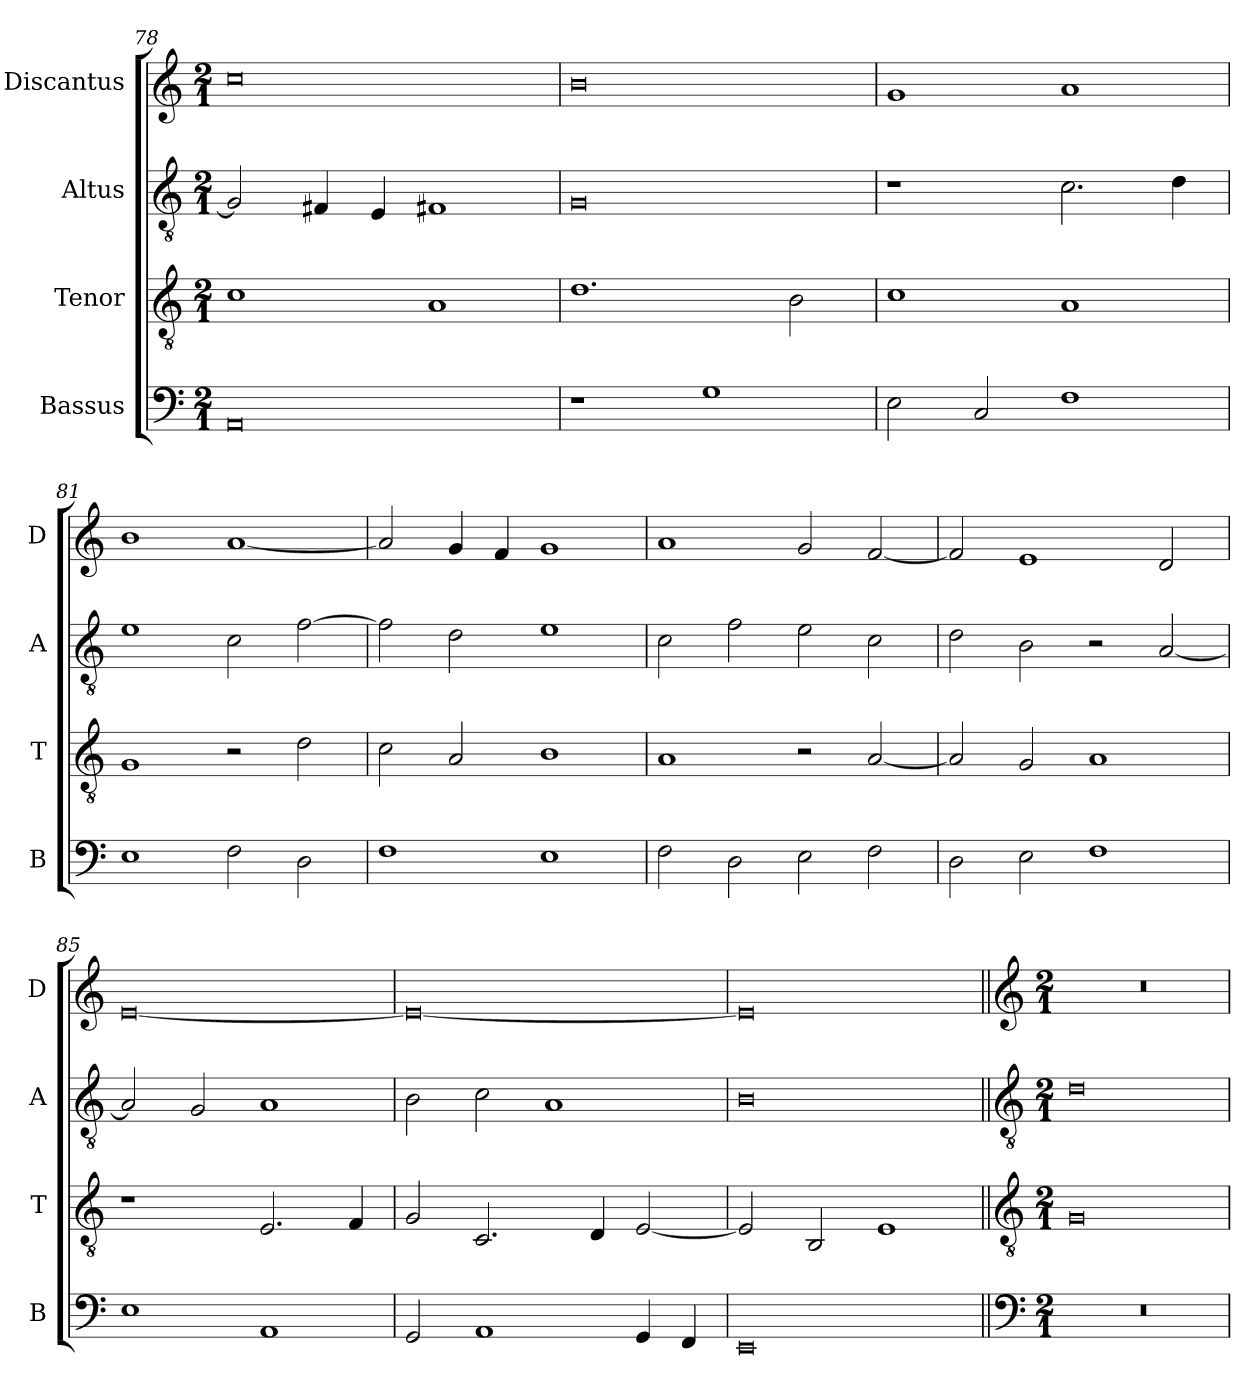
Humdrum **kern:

**kern	**kern	**kern	**kern
*part4	*part3	*part2	*part1
*staff4	*staff3	*staff2	*staff1
*I"Bassus	*I"Tenor	*I"Altus	*I"Discantus
*I'B	*I'T	*I'A	*I'D
*clefF4	*clefGv2	*clefGv2	*clefG2
*k[]	*k[]	*k[]	*k[]
*M2/1	*M2/1	*M2/1	*M2/1
=78	=78	=78	=78
0AA	1c	2G/]	0cc
.	.	4F#X/	.
.	.	4E/	.
.	1A	1F#X	.
=79	=79	=79	=79
1r	1.d	0G	0b
1G	.	.	.
.	2B\	.	.
=80	=80	=80	=80
2E\	1c	1r	1g
2C/	.	.	.
1F	1A	2.c\	1a
.	.	4d\	.
=81	=81	=81	=81
1E	1G	1e	1b
2F\	2r	2c\	[1a
2D\	2d\	[2f\	.
=82	=82	=82	=82
1F	2c\	2f\]	2a/]
.	2A/	2d\	4g/
.	.	.	4f/
1E	1B	1e	1g
=83	=83	=83	=83
2F\	1A	2c\	1a
2D\	.	2f\	.
2E\	2r	2e\	2g/
2F\	[2A/	2c\	[2f/
=84	=84	=84	=84
2D\	2A/]	2d\	2f/]
2E\	2G/	2B\	1e
1F	1A	2r	.
.	.	[2A/	2d/
=85	=85	=85	=85
1E	1r	2A/]	[0e
.	.	2G/	.
1AA	2.E/	1A	.
.	4F/	.	.
=86	=86	=86	=86
2GG/	2G/	2B\	0e_
1AA	2.C/	2c\	.
.	.	1A	.
.	4D/	.	.
4GG/	[2E/	.	.
4FF/	.	.	.
=87	=87	=87	=87
0EE	2E/]	0B	0e]
.	2BB/	.	.
.	1E	.	.
!!LO:LB:g=z
=88||	=88||	=88||	=88||
*clefF4	*clefGv2	*clefGv2	*clefG2
*k[]	*k[]	*k[]	*k[]
*M2/1	*M2/1	*M2/1	*M2/1
0r	0G	0d	0r
=	=	=	=
*-	*-	*-	*-
